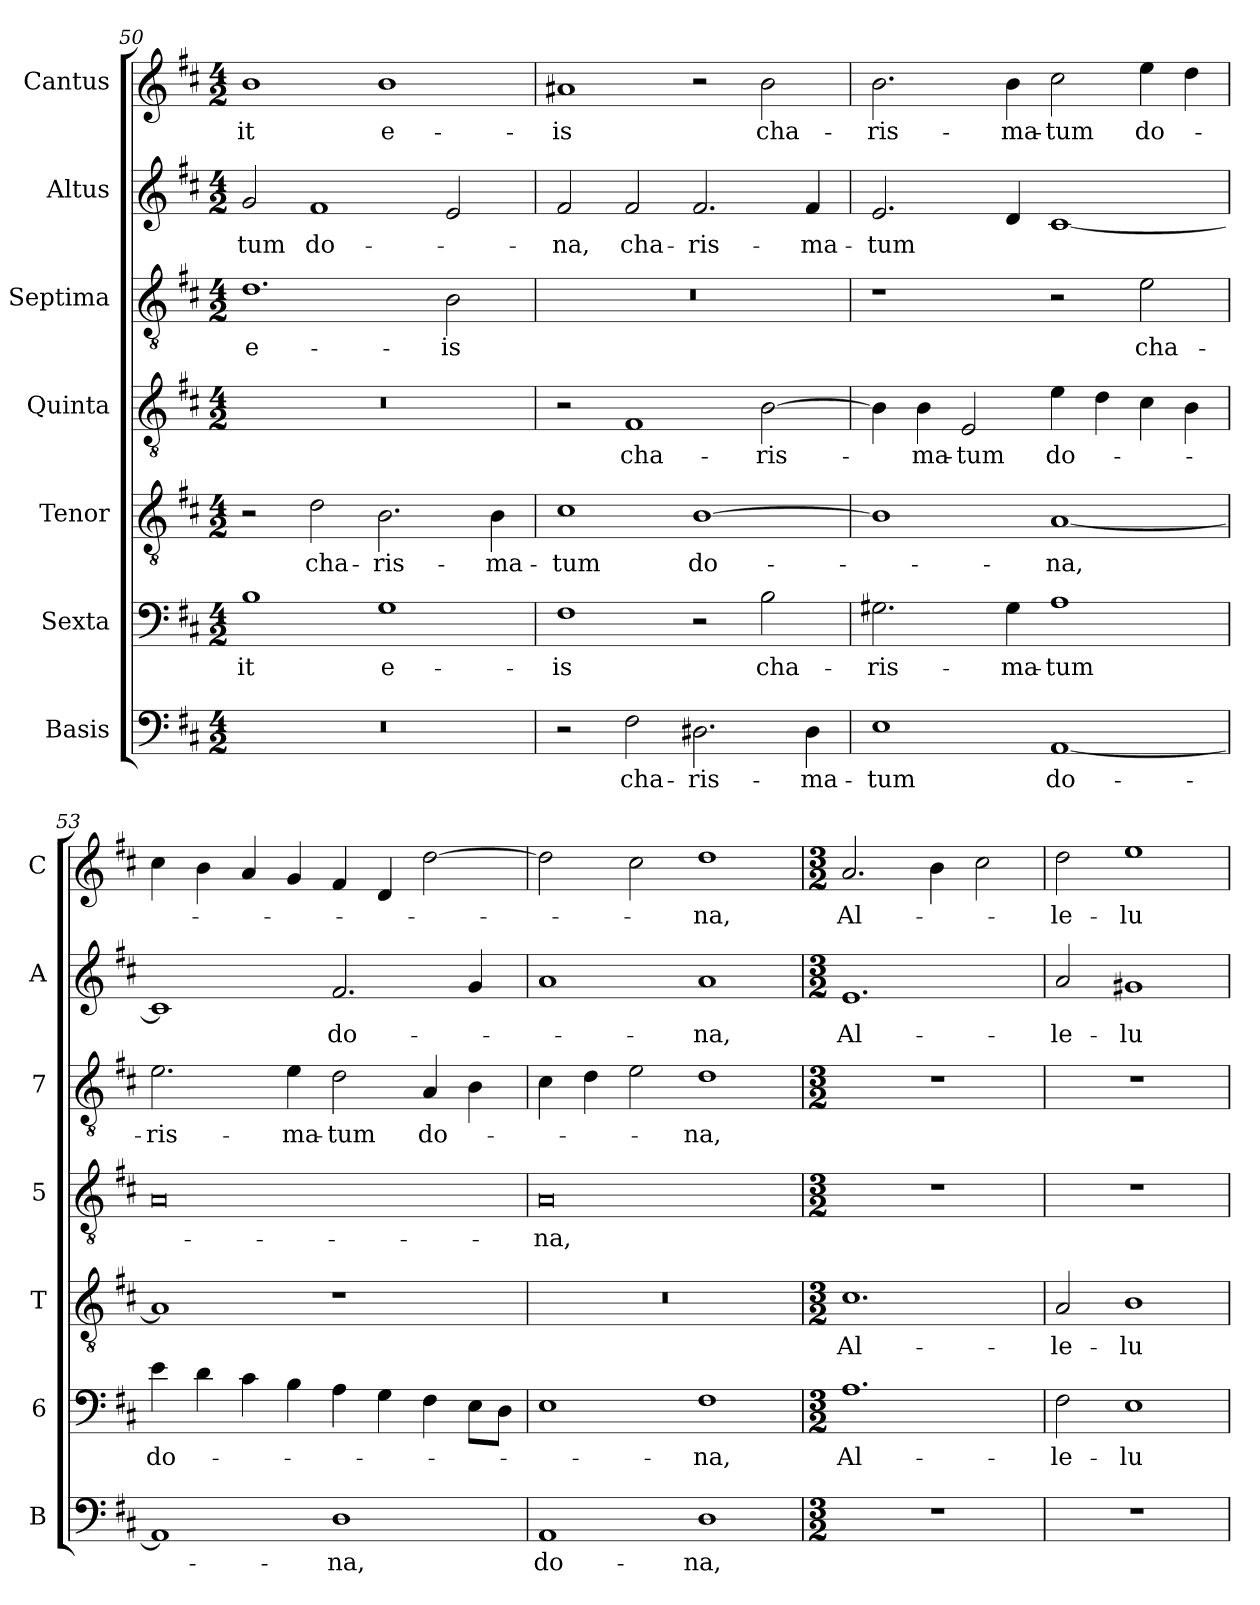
**kern	**text	**kern	**text	**kern	**text	**kern	**text	**kern	**text	**kern	**text	**kern	**text
*part7	*part7	*part6	*part6	*part5	*part5	*part4	*part4	*part3	*part3	*part2	*part2	*part1	*part1
*staff7	*staff7	*staff6	*staff6	*staff5	*staff5	*staff4	*staff4	*staff3	*staff3	*staff2	*staff2	*staff1	*staff1
*I"Basis	*	*I"Sexta	*	*I"Tenor	*	*I"Quinta	*	*I"Septima	*	*I"Altus	*	*I"Cantus	*
*I'B	*	*I'6	*	*I'T	*	*I'5	*	*I'7	*	*I'A	*	*I'C	*
*clefF4	*	*clefF4	*	*clefGv2	*	*clefGv2	*	*clefGv2	*	*clefG2	*	*clefG2	*
*k[f#c#]	*	*k[f#c#]	*	*k[f#c#]	*	*k[f#c#]	*	*k[f#c#]	*	*k[f#c#]	*	*k[f#c#]	*
*D:	*	*D:	*	*D:	*	*D:	*	*D:	*	*D:	*	*D:	*
*M4/2	*	*M4/2	*	*M4/2	*	*M4/2	*	*M4/2	*	*M4/2	*	*M4/2	*
=50	=50	=50	=50	=50	=50	=50	=50	=50	=50	=50	=50	=50	=50
!	!	!	!LO:LY:b	!	!	!	!	!	!LO:LY:b	!	!LO:LY:b	!	!LO:LY:b
0r	.	1B	-it	2r	.	0r	.	1.d	e-	2g/	-tum	1b	-it
!	!	!	!	!	!LO:LY:b	!	!	!	!	!	!LO:LY:b	!	!
.	.	.	.	2d\	cha-	.	.	.	.	1f#	do-	.	.
!	!	!	!LO:LY:b	!	!LO:LY:b	!	!	!	!	!	!	!	!LO:LY:b
.	.	1G	e-	2.B\	-ris-	.	.	.	.	.	.	1b	e-
!	!	!	!	!	!	!	!	!	!LO:LY:b	!	!	!	!
.	.	.	.	.	.	.	.	2B\	-is	2e/	.	.	.
!	!	!	!	!	!LO:LY:b	!	!	!	!	!	!	!	!
.	.	.	.	4B\	-ma-	.	.	.	.	.	.	.	.
=51	=51	=51	=51	=51	=51	=51	=51	=51	=51	=51	=51	=51	=51
!	!	!	!LO:LY:b	!	!LO:LY:b	!	!	!	!	!	!LO:LY:b	!	!LO:LY:b
2r	.	1F#	-is	1c#	-tum	2r	.	0r	.	2f#/	-na,	1a#X	-is
!	!LO:LY:b	!	!	!	!	!	!LO:LY:b	!	!	!	!LO:LY:b	!	!
2F#\	cha-	.	.	.	.	1F#	cha-	.	.	2f#/	cha-	.	.
!	!LO:LY:b	!	!	!	!LO:LY:b	!	!	!	!	!	!LO:LY:b	!	!
2.D#X\	-ris-	2r	.	[1B	do-	.	.	.	.	2.f#/	-ris-	2r	.
!	!	!	!LO:LY:b	!	!	!	!LO:LY:b	!	!	!	!	!	!LO:LY:b
.	.	2B\	cha-	.	.	[2B\	-ris-	.	.	.	.	2b\	cha-
!	!LO:LY:b	!	!	!	!	!	!	!	!	!	!LO:LY:b	!	!
4D#\	-ma-	.	.	.	.	.	.	.	.	4f#/	-ma-	.	.
=52	=52	=52	=52	=52	=52	=52	=52	=52	=52	=52	=52	=52	=52
!	!LO:LY:b	!	!LO:LY:b	!	!	!	!	!	!	!	!LO:LY:b	!	!LO:LY:b
1E	-tum	2.G#X\	-ris-	1B]	.	4B\]	.	1r	.	2.e/	-tum	2.b\	-ris-
!	!	!	!	!	!	!	!LO:LY:b	!	!	!	!	!	!
.	.	.	.	.	.	4B\	-ma-	.	.	.	.	.	.
!	!	!	!	!	!	!	!LO:LY:b	!	!	!	!	!	!
.	.	.	.	.	.	2E/	-tum	.	.	.	.	.	.
!	!	!	!LO:LY:b	!	!	!	!	!	!	!	!	!	!LO:LY:b
.	.	4G#\	-ma-	.	.	.	.	.	.	4d/	.	4b\	-ma-
!	!LO:LY:b	!	!LO:LY:b	!	!LO:LY:b	!	!LO:LY:b	!	!	!	!	!	!LO:LY:b
[1AA	do-	1A	-tum	[1A	-na,	4e\	do-	2r	.	[1c#	.	2cc#\	-tum
.	.	.	.	.	.	4d\	.	.	.	.	.	.	.
!	!	!	!	!	!	!	!	!	!LO:LY:b	!	!	!	!LO:LY:b
.	.	.	.	.	.	4c#\	.	2e\	cha-	.	.	4ee\	do-
.	.	.	.	.	.	4B\	.	.	.	.	.	4dd\	.
!!LO:LB:g=z
=53	=53	=53	=53	=53	=53	=53	=53	=53	=53	=53	=53	=53	=53
!	!	!	!LO:LY:b	!	!	!	!	!	!LO:LY:b	!	!	!	!
1AA]	.	4e\	do-	1A]	.	0A	.	2.e\	-ris-	1c#]	.	4cc#\	.
.	.	4d\	.	.	.	.	.	.	.	.	.	4b\	.
.	.	4c#\	.	.	.	.	.	.	.	.	.	4a/	.
!	!	!	!	!	!	!	!	!	!LO:LY:b	!	!	!	!
.	.	4B\	.	.	.	.	.	4e\	-ma-	.	.	4g/	.
!	!LO:LY:b	!	!	!	!	!	!	!	!LO:LY:b	!	!LO:LY:b	!	!
1D	-na,	4A\	.	1r	.	.	.	2d\	-tum	2.f#/	do-	4f#/	.
.	.	4G\	.	.	.	.	.	.	.	.	.	4d/	.
!	!	!	!	!	!	!	!	!	!LO:LY:b	!	!	!	!
.	.	4F#\	.	.	.	.	.	4A/	do-	.	.	[2dd\	.
.	.	8E\L	.	.	.	.	.	4B\	.	4g/	.	.	.
.	.	8D\J	.	.	.	.	.	.	.	.	.	.	.
=54	=54	=54	=54	=54	=54	=54	=54	=54	=54	=54	=54	=54	=54
!	!LO:LY:b	!	!	!	!	!	!LO:LY:b	!	!	!	!	!	!
1AA	do-	1E	.	0r	.	0A	-na,	4c#\	.	1a	.	2dd\]	.
.	.	.	.	.	.	.	.	4d\	.	.	.	.	.
.	.	.	.	.	.	.	.	2e\	.	.	.	2cc#\	.
!	!LO:LY:b	!	!LO:LY:b	!	!	!	!	!	!LO:LY:b	!	!LO:LY:b	!	!LO:LY:b
1D	-na,	1F#	-na,	.	.	.	.	1d	-na,	1a	-na,	1dd	-na,
=55	=55	=55	=55	=55	=55	=55	=55	=55	=55	=55	=55	=55	=55
*M3/2	*	*M3/2	*	*M3/2	*	*M3/2	*	*M3/2	*	*M3/2	*	*M3/2	*
!	!	!	!LO:LY:b	!	!LO:LY:b	!	!	!	!	!	!LO:LY:b	!	!LO:LY:b
1.r	.	1.A	Al-	1.c#	Al-	1.r	.	1.r	.	1.e	Al-	2.a/	Al-
.	.	.	.	.	.	.	.	.	.	.	.	4b\	.
.	.	.	.	.	.	.	.	.	.	.	.	2cc#\	.
=56	=56	=56	=56	=56	=56	=56	=56	=56	=56	=56	=56	=56	=56
!	!	!	!LO:LY:b	!	!LO:LY:b	!	!	!	!	!	!LO:LY:b	!	!LO:LY:b
1.r	.	2F#\	-le-	2A/	-le-	1.r	.	1.r	.	2a/	-le-	2dd\	-le-
!	!	!	!LO:LY:b	!	!LO:LY:b	!	!	!	!	!	!LO:LY:b	!	!LO:LY:b
.	.	1E	-lu-	1B	-lu-	.	.	.	.	1g#X	-lu-	1ee	-lu-
=	=	=	=	=	=	=	=	=	=	=	=	=	=
*-	*-	*-	*-	*-	*-	*-	*-	*-	*-	*-	*-	*-	*-
